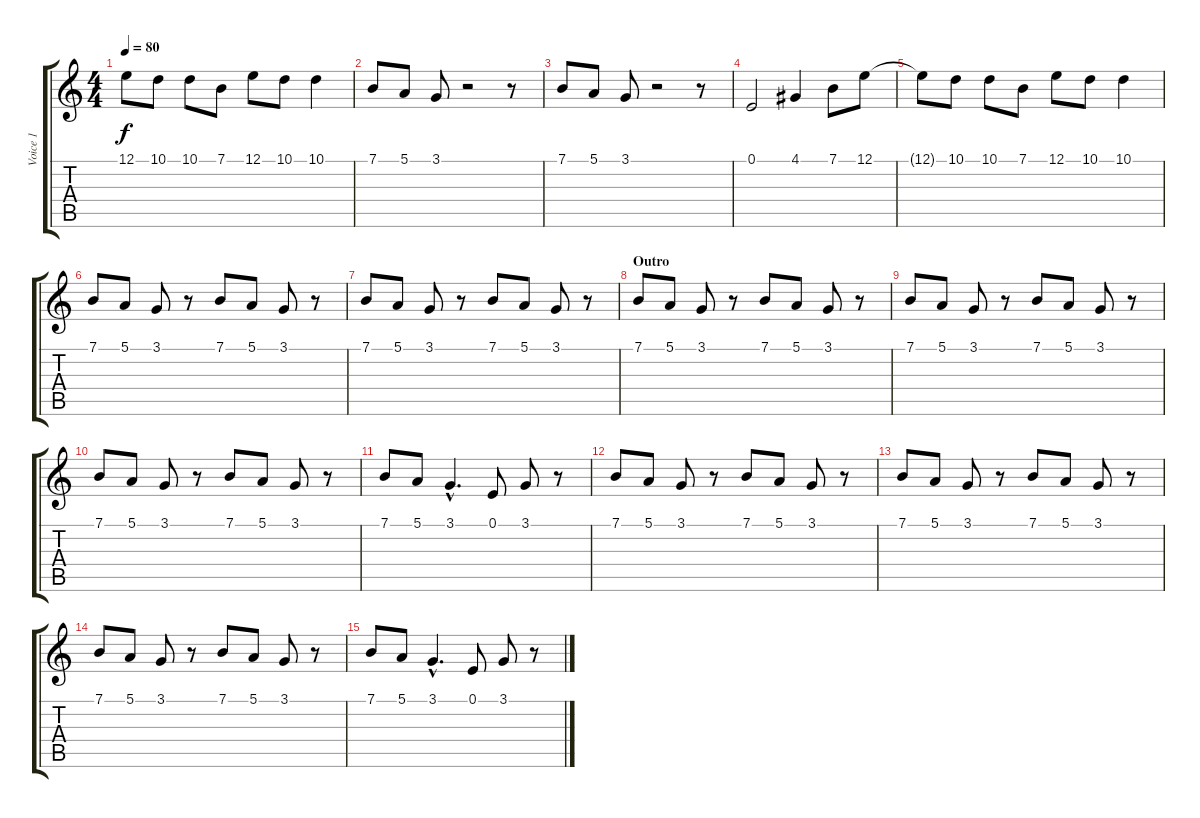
\track ("Voice 1" "Voice 1") {instrument lead2sawtooth}
\staff {score tabs}
\tuning (E4 B3 G3 D3 A2 E2) {hide}
\ts (4 4)
\tempo 80
\clef g2
\ks c
12.1{t}.8{dy f} 10.1.8 10.1.8 7.1.8 12.1.8 10.1.8 10.1.4 |
7.1.8 5.1.8 3.1.8 r.2 r.8 |
7.1.8 5.1.8 3.1.8 r.2 r.8 |
0.1.2 4.1.4 7.1.8 12.1.8 |
12.1{t}.8 10.1.8 10.1.8 7.1.8 12.1.8 10.1.8 10.1.4 |
7.1.8 5.1.8 3.1.8 r.8 7.1.8 5.1.8 3.1.8 r.8 |
7.1.8 5.1.8 3.1.8 r.8 7.1.8 5.1.8 3.1.8 r.8 |
\section ("" "Outro")
7.1.8 5.1.8 3.1.8 r.8 7.1.8 5.1.8 3.1.8 r.8 |
7.1.8 5.1.8 3.1.8 r.8 7.1.8 5.1.8 3.1.8 r.8 |
7.1.8 5.1.8 3.1.8 r.8 7.1.8 5.1.8 3.1.8 r.8 |
7.1.8 5.1.8 3.1{hac}.4{d} 0.1.8 3.1.8 r.8 |
7.1.8{volume 8} 5.1.8 3.1.8 r.8 7.1.8 5.1.8 3.1.8 r.8 |
7.1.8 5.1.8 3.1.8 r.8 7.1.8 5.1.8 3.1.8 r.8 |
7.1.8{volume 0} 5.1.8 3.1.8 r.8 7.1.8 5.1.8 3.1.8 r.8 |
7.1.8 5.1.8 3.1{hac}.4{d} 0.1.8 3.1.8 r.8
